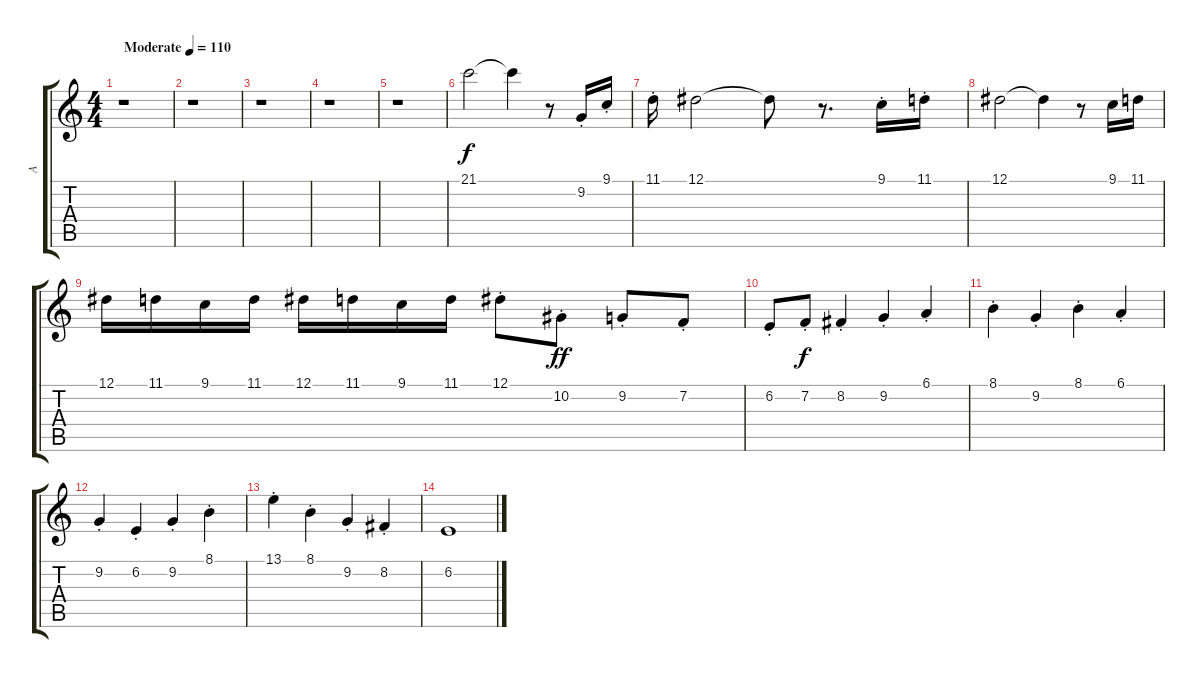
\track ("A" "A") {instrument violin}
\staff {score tabs}
\tuning (Eb4 Bb3 Gb3 Db3 Ab2 Db2) {hide}
\ts (4 4)
\tempo (110 "Moderate")
\clef g2
\ks c
r.1{dy f instrument violin} |
r.1 |
r.1 |
r.1 |
r.1 |
21.1.2 21.1{t}.4 r.8 9.2{st}.16 9.1{st}.16 |
11.1{st}.16 12.1.2 12.1{t}.8 r.8{d} 9.1{st}.16 11.1{st}.16 |
12.1.2 12.1{t}.4 r.8 9.1.16 11.1.16 |
12.1.16 11.1.16 9.1.16 11.1.16 12.1.16 11.1.16 9.1.16 11.1.16 12.1{st}.8 10.2{st}.8{dy ff} 9.2{st}.8 7.2{st}.8 |
6.2{st}.8 7.2{st}.8{dy f} 8.2{st}.4 9.2{st}.4 6.1{st}.4 |
8.1{st}.4 9.2{st}.4 8.1{st}.4 6.1{st}.4 |
9.2{st}.4 6.2{st}.4 9.2{st}.4 8.1{st}.4 |
13.1{st}.4 8.1{st}.4 9.2{st}.4 8.2{st}.4 |
6.2.1
